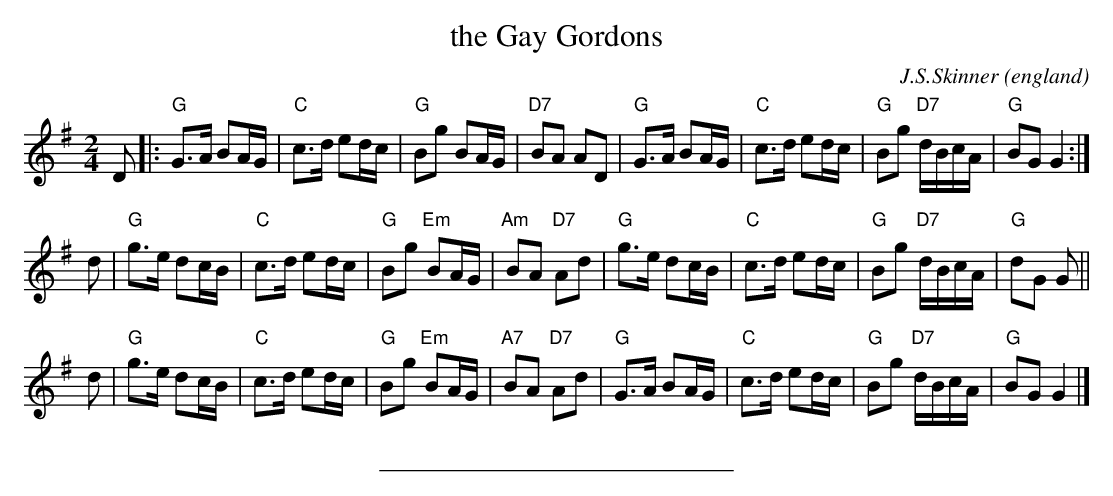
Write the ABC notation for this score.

X:1
T: the Gay Gordons
O:england
C: J.S.Skinner
M: 2/4
L: 1/8
K: G
D \
|: "G"G>A BA/G/ | "C"c>d ed/c/ | "G"Bg     BA/G/    | "D7"BA AD \
|  "G"G>A BA/G/ | "C"c>d ed/c/ | "G"Bg "D7"d/B/c/A/ | "G"BG G2 :|
d \
| "G"g>e dc/B/ | "C"c>d ed/c/ | "G"Bg "Em"BA/G/    | "Am"BA "D7"Ad \
| "G"g>e dc/B/ | "C"c>d ed/c/ | "G"Bg "D7"d/B/c/A/ | "G"dG G ||
d \
| "G"g>e dc/B/ | "C"c>d ed/c/ | "G"Bg "Em"BA/G/    | "A7"BA "D7"Ad \
| "G"G>A BA/G/ | "C"c>d ed/c/ | "G"Bg "D7"d/B/c/A/ | "G"BG G2 |]
